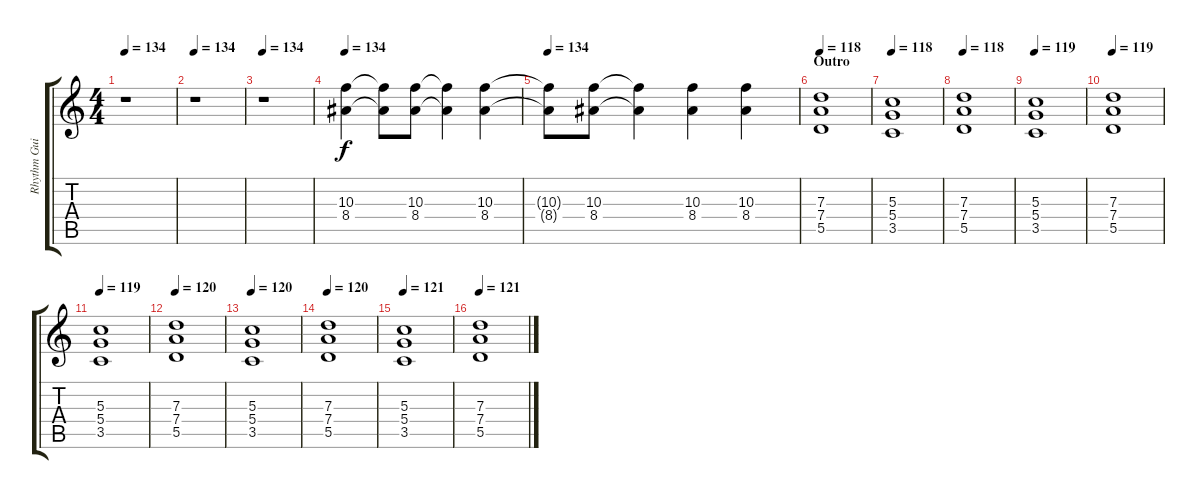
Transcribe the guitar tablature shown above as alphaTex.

\track ("Rhythm Guitar 1" "Rhythm Gui") {instrument overdrivenguitar}
\staff {score tabs}
\tuning (E4 B3 G3 D3 A2 D2) {hide}
\ts (4 4)
\tempo 134
\clef g2
\ks c
r.1{dy f} |
\tempo 134
r.1 |
\tempo 134
r.1 |
\tempo 134
(10.3 8.4).4 (10.3{t} 8.4{t}).8 (10.3 8.4).8 (10.3{t} 8.4{t}).4 (10.3 8.4).4 |
\tempo 134
(10.3{t} 8.4{t}).8 (10.3 8.4).8 (10.3{t} 8.4{t}).4 (10.3 8.4).4 (10.3 8.4).4 |
\section ("" "Outro")
\tempo 118
(7.3 7.4 5.5).1 |
\tempo 118
(5.3 5.4 3.5).1 |
\tempo 118
(7.3 7.4 5.5).1 |
\tempo 119
(5.3 5.4 3.5).1 |
\tempo 119
(7.3 7.4 5.5).1 |
\tempo 119
(5.3 5.4 3.5).1 |
\tempo 120
(7.3 7.4 5.5).1 |
\tempo 120
(5.3 5.4 3.5).1 |
\tempo 120
(7.3 7.4 5.5).1 |
\tempo 121
(5.3 5.4 3.5).1 |
\tempo 121
(7.3 7.4 5.5).1
